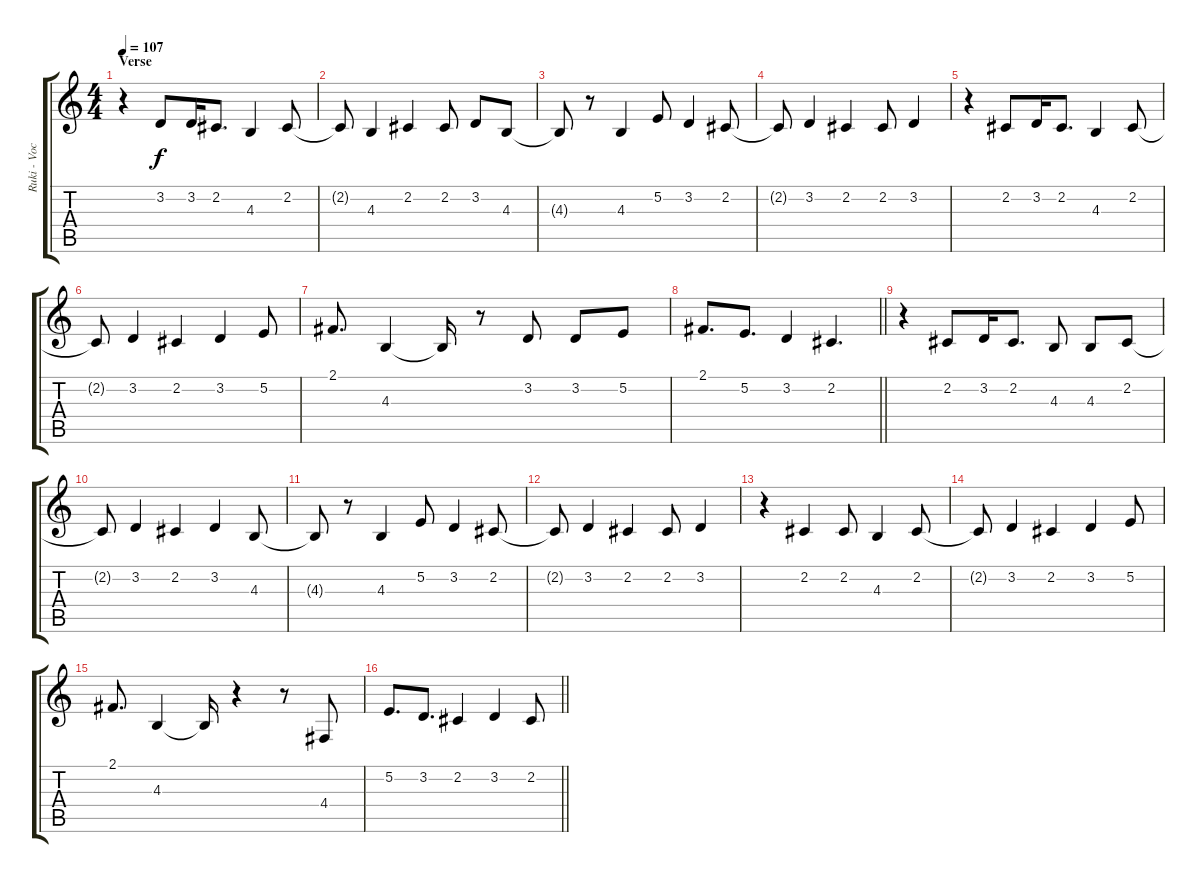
\track ("Ruki - Vocals" "Ruki - Voc") {instrument lead6voice}
\staff {score tabs}
\tuning (E4 B3 G3 D3 A2 D2) {hide}
\ts (4 4)
\section ("" "Verse")
\tempo 107
\clef g2
\ks c
r.4{dy f} 3.2.8 3.2.16 2.2.8{d} 4.3.4 2.2.8 |
2.2{t}.8 4.3.4 2.2.4 2.2.8 3.2.8 4.3.8 |
4.3{t}.8 r.8 4.3.4 5.2.8 3.2.4 2.2.8 |
2.2{t}.8 3.2.4 2.2.4 2.2.8 3.2.4 |
r.4 2.2.8 3.2.16 2.2.8{d} 4.3.4 2.2.8 |
2.2{t}.8 3.2.4 2.2.4 3.2.4 5.2.8 |
2.1.8{d} 4.3.4 4.3{t}.16 r.8 3.2.8 3.2.8 5.2.8 |
\barLineRight lightlight
2.1.8{d} 5.2.8{d} 3.2.4 2.2.4{d} |
\section ("" "")
r.4 2.2.8 3.2.16 2.2.8{d} 4.3.8 4.3.8 2.2.8 |
2.2{t}.8 3.2.4 2.2.4 3.2.4 4.3.8 |
4.3{t}.8 r.8 4.3.4 5.2.8 3.2.4 2.2.8 |
2.2{t}.8 3.2.4 2.2.4 2.2.8 3.2.4 |
r.4 2.2.4 2.2.8 4.3.4 2.2.8 |
2.2{t}.8 3.2.4 2.2.4 3.2.4 5.2.8 |
2.1.8{d} 4.3.4 4.3{t}.16 r.4 r.8 4.4.8 |
\barLineRight lightlight
5.2.8{d} 3.2.8{d} 2.2.4 3.2.4 2.2.8
